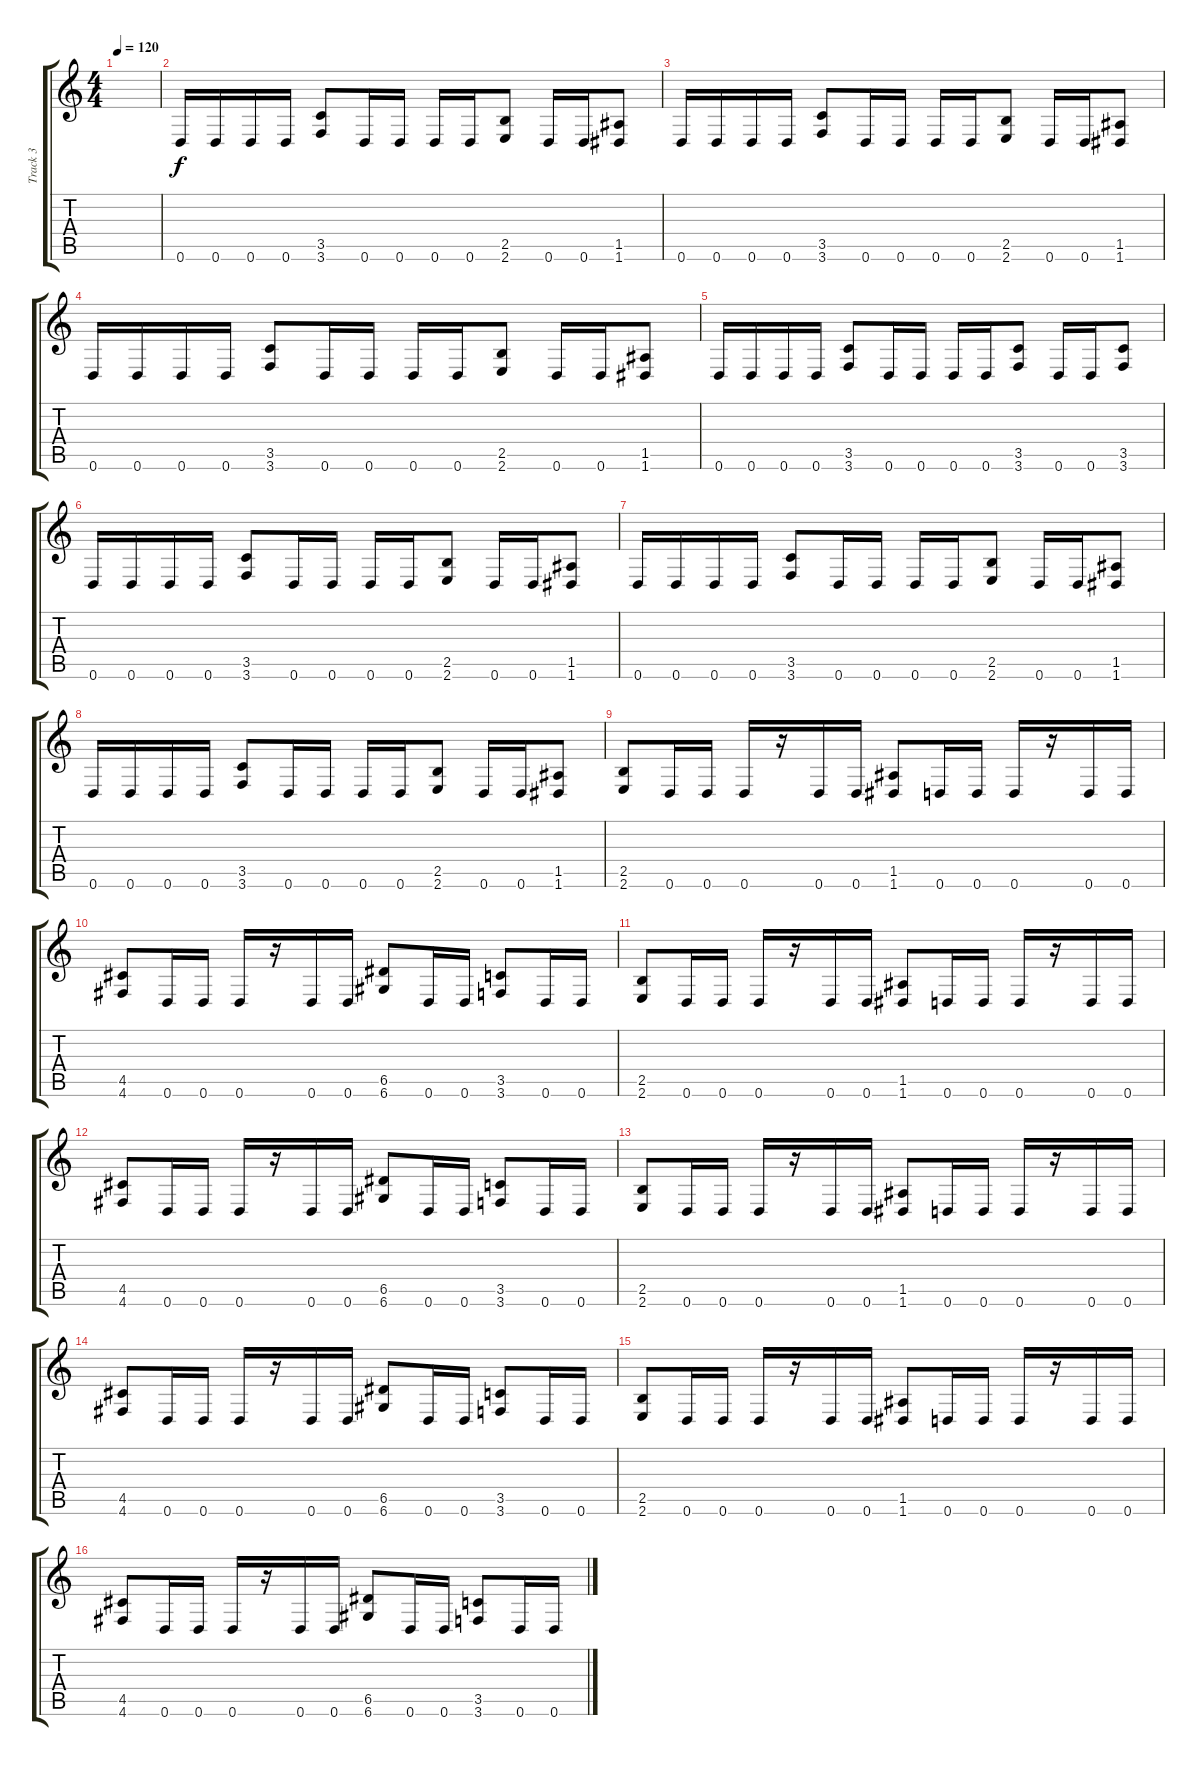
\track ("Track 3" "Track 3") {instrument distortionguitar}
\staff {score tabs}
\tuning (E4 B3 G3 D3 A2 D2) {hide}
\ts (4 4)
\tempo 120
\clef g2
\ks c
|
0.6.16 0.6.16 0.6.16 0.6.16 (3.5 3.6).8 0.6.16 0.6.16 0.6.16 0.6.16 (2.5 2.6).8 0.6.16 0.6.16 (1.5 1.6).8 |
0.6.16 0.6.16 0.6.16 0.6.16 (3.5 3.6).8 0.6.16 0.6.16 0.6.16 0.6.16 (2.5 2.6).8 0.6.16 0.6.16 (1.5 1.6).8 |
0.6.16 0.6.16 0.6.16 0.6.16 (3.5 3.6).8 0.6.16 0.6.16 0.6.16 0.6.16 (2.5 2.6).8 0.6.16 0.6.16 (1.5 1.6).8 |
0.6.16 0.6.16 0.6.16 0.6.16 (3.5 3.6).8 0.6.16 0.6.16 0.6.16 0.6.16 (3.5 3.6).8 0.6.16 0.6.16 (3.5 3.6).8 |
0.6.16 0.6.16 0.6.16 0.6.16 (3.5 3.6).8 0.6.16 0.6.16 0.6.16 0.6.16 (2.5 2.6).8 0.6.16 0.6.16 (1.5 1.6).8 |
0.6.16 0.6.16 0.6.16 0.6.16 (3.5 3.6).8 0.6.16 0.6.16 0.6.16 0.6.16 (2.5 2.6).8 0.6.16 0.6.16 (1.5 1.6).8 |
0.6.16 0.6.16 0.6.16 0.6.16 (3.5 3.6).8 0.6.16 0.6.16 0.6.16 0.6.16 (2.5 2.6).8 0.6.16 0.6.16 (1.5 1.6).8 |
(2.5 2.6).8{instrument distortionguitar} 0.6.16 0.6.16 0.6.16 r.16 0.6.16 0.6.16 (1.5 1.6).8 0.6.16 0.6.16 0.6.16 r.16 0.6.16 0.6.16 |
(4.5 4.6).8{instrument distortionguitar} 0.6.16 0.6.16 0.6.16 r.16 0.6.16 0.6.16 (6.5 6.6).8 0.6.16 0.6.16 (3.5 3.6).8 0.6.16 0.6.16 |
(2.5 2.6).8{instrument distortionguitar} 0.6.16 0.6.16 0.6.16 r.16 0.6.16 0.6.16 (1.5 1.6).8 0.6.16 0.6.16 0.6.16 r.16 0.6.16 0.6.16 |
(4.5 4.6).8{instrument distortionguitar} 0.6.16 0.6.16 0.6.16 r.16 0.6.16 0.6.16 (6.5 6.6).8 0.6.16 0.6.16 (3.5 3.6).8 0.6.16 0.6.16 |
(2.5 2.6).8{instrument distortionguitar} 0.6.16 0.6.16 0.6.16 r.16 0.6.16 0.6.16 (1.5 1.6).8 0.6.16 0.6.16 0.6.16 r.16 0.6.16 0.6.16 |
(4.5 4.6).8{instrument distortionguitar} 0.6.16 0.6.16 0.6.16 r.16 0.6.16 0.6.16 (6.5 6.6).8 0.6.16 0.6.16 (3.5 3.6).8 0.6.16 0.6.16 |
(2.5 2.6).8{instrument distortionguitar} 0.6.16 0.6.16 0.6.16 r.16 0.6.16 0.6.16 (1.5 1.6).8 0.6.16 0.6.16 0.6.16 r.16 0.6.16 0.6.16 |
(4.5 4.6).8{instrument distortionguitar} 0.6.16 0.6.16 0.6.16 r.16 0.6.16 0.6.16 (6.5 6.6).8 0.6.16 0.6.16 (3.5 3.6).8 0.6.16 0.6.16
